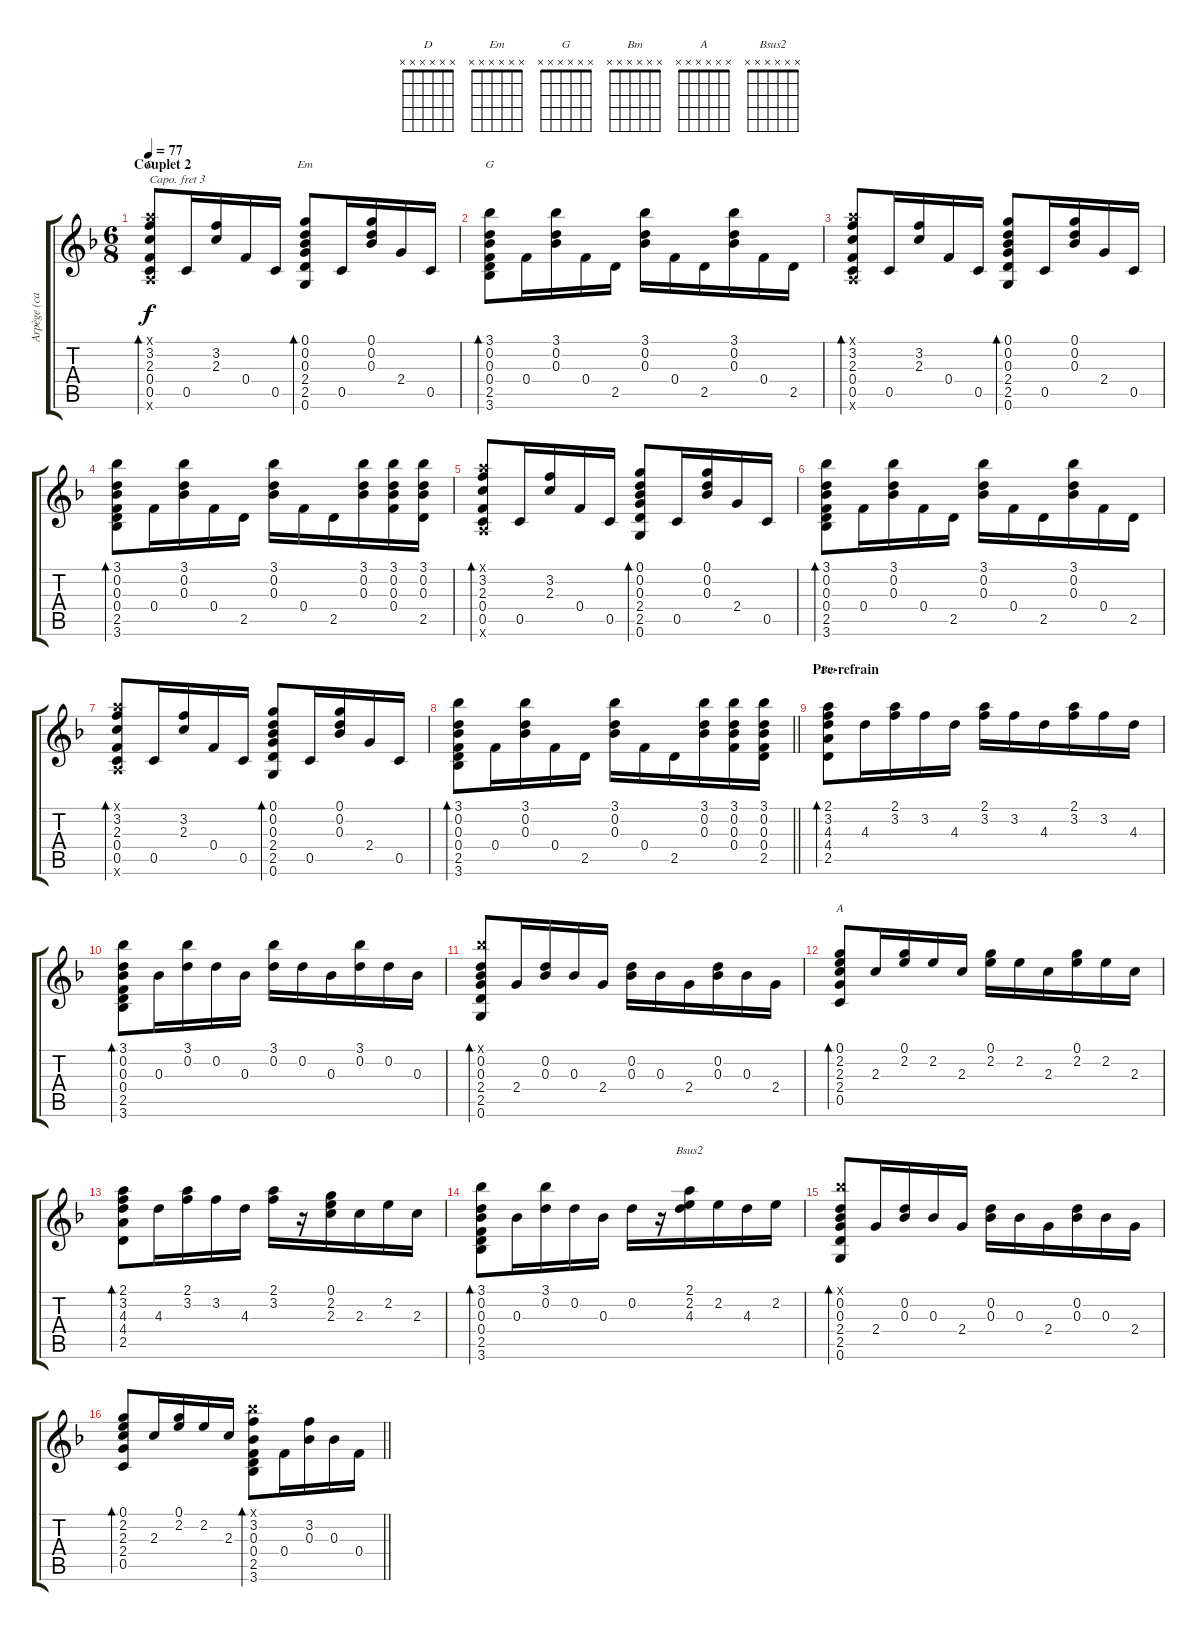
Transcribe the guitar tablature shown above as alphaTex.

\track ("Arpège (capo 3)" "Arpège (ca") {instrument acousticguitarsteel}
\staff {score tabs}
\capo 3
\tuning (E4 B3 G3 D3 A2 E2) {hide}
\chord ("D" x x x x x x)
\chord ("Em" x x x x x x)
\chord ("G" x x x x x x)
\chord ("Bm" x x x x x x)
\chord ("A" x x x x x x)
\chord ("Bsus2" x x x x x x)
\ts (6 8)
\section ("" "Couplet 2")
\tempo 77
\clef g2
\ks f
(2.1{x} 3.2 2.3 0.4 0.5 2.6{x}).8{bd 60 ch "D" dy f} 0.5.16 (3.2 2.3).16 0.4.16 0.5.16 (0.1 0.2 0.3 2.4 2.5 0.6).8{bd 60 ch "Em"} 0.5.16 (0.1 0.2 0.3).16 2.4.16 0.5.16 |
(3.1 0.2 0.3 0.4 2.5 3.6).8{bd 60 ch "G"} 0.4.16 (3.1 0.2 0.3).16 0.4.16 2.5.16 (3.1 0.2 0.3).16 0.4.16 2.5.16 (3.1 0.2 0.3).16 0.4.16 2.5.16 |
(2.1{x} 3.2 2.3 0.4 0.5 2.6{x}).8{bd 60} 0.5.16 (3.2 2.3).16 0.4.16 0.5.16 (0.1 0.2 0.3 2.4 2.5 0.6).8{bd 60} 0.5.16 (0.1 0.2 0.3).16 2.4.16 0.5.16 |
(3.1 0.2 0.3 0.4 2.5 3.6).8{bd 60} 0.4.16 (3.1 0.2 0.3).16 0.4.16 2.5.16 (3.1 0.2 0.3).16 0.4.16 2.5.16 (3.1 0.2 0.3).16 (3.1 0.2 0.3 0.4).16 (3.1 0.2 0.3 2.5).16 |
(2.1{x} 3.2 2.3 0.4 0.5 2.6{x}).8{bd 60} 0.5.16 (3.2 2.3).16 0.4.16 0.5.16 (0.1 0.2 0.3 2.4 2.5 0.6).8{bd 60} 0.5.16 (0.1 0.2 0.3).16 2.4.16 0.5.16 |
(3.1 0.2 0.3 0.4 2.5 3.6).8{bd 60} 0.4.16 (3.1 0.2 0.3).16 0.4.16 2.5.16 (3.1 0.2 0.3).16 0.4.16 2.5.16 (3.1 0.2 0.3).16 0.4.16 2.5.16 |
(2.1{x} 3.2 2.3 0.4 0.5 2.6{x}).8{bd 60} 0.5.16 (3.2 2.3).16 0.4.16 0.5.16 (0.1 0.2 0.3 2.4 2.5 0.6).8{bd 60} 0.5.16 (0.1 0.2 0.3).16 2.4.16 0.5.16 |
\barLineRight lightlight
(3.1 0.2 0.3 0.4 2.5 3.6).8{bd 60} 0.4.16 (3.1 0.2 0.3).16 0.4.16 2.5.16 (3.1 0.2 0.3).16 0.4.16 2.5.16 (3.1 0.2 0.3).16 (3.1 0.2 0.3 0.4).16 (3.1 0.2 0.3 0.4 2.5).16 |
\section ("" "Pre-refrain")
(2.1 3.2 4.3 4.4 2.5).8{bd 60 ch "Bm"} 4.3.16 (2.1 3.2).16 3.2.16 4.3.16 (2.1 3.2).16 3.2.16 4.3.16 (2.1 3.2).16 3.2.16 4.3.16 |
(3.1 0.2 0.3 0.4 2.5 3.6).8{bd 60} 0.3.16 (3.1 0.2).16 0.2.16 0.3.16 (3.1 0.2).16 0.2.16 0.3.16 (3.1 0.2).16 0.2.16 0.3.16 |
(3.1{x} 0.2 0.3 2.4 2.5 0.6).8{bd 60} 2.4.16 (0.2 0.3).16 0.3.16 2.4.16 (0.2 0.3).16 0.3.16 2.4.16 (0.2 0.3).16 0.3.16 2.4.16 |
(0.1 2.2 2.3 2.4 0.5).8{bd 60 ch "A"} 2.3.16 (0.1 2.2).16 2.2.16 2.3.16 (0.1 2.2).16 2.2.16 2.3.16 (0.1 2.2).16 2.2.16 2.3.16 |
(2.1 3.2 4.3 4.4 2.5).8{bd 60} 4.3.16 (2.1 3.2).16 3.2.16 4.3.16 (2.1 3.2).16 r.16 (0.1 2.2 2.3).16 2.3.16 2.2.16 2.3.16 |
(3.1 0.2 0.3 0.4 2.5 3.6).8{bd 60} 0.3.16 (3.1 0.2).16 0.2.16 0.3.16 0.2.16 r.16 (2.1 2.2 4.3).16{ch "Bsus2"} 2.2.16 4.3.16 2.2.16 |
(3.1{x} 0.2 0.3 2.4 2.5 0.6).8{bd 60} 2.4.16 (0.2 0.3).16 0.3.16 2.4.16 (0.2 0.3).16 0.3.16 2.4.16 (0.2 0.3).16 0.3.16 2.4.16 |
\barLineRight lightlight
(0.1 2.2 2.3 2.4 0.5).8{bd 60} 2.3.16 (0.1 2.2).16 2.2.16 2.3.16 (3.1{x} 3.2 0.3 0.4 2.5 3.6).8{bd 60} 0.4.16 (3.2 0.3).16 0.3.16 0.4.16
